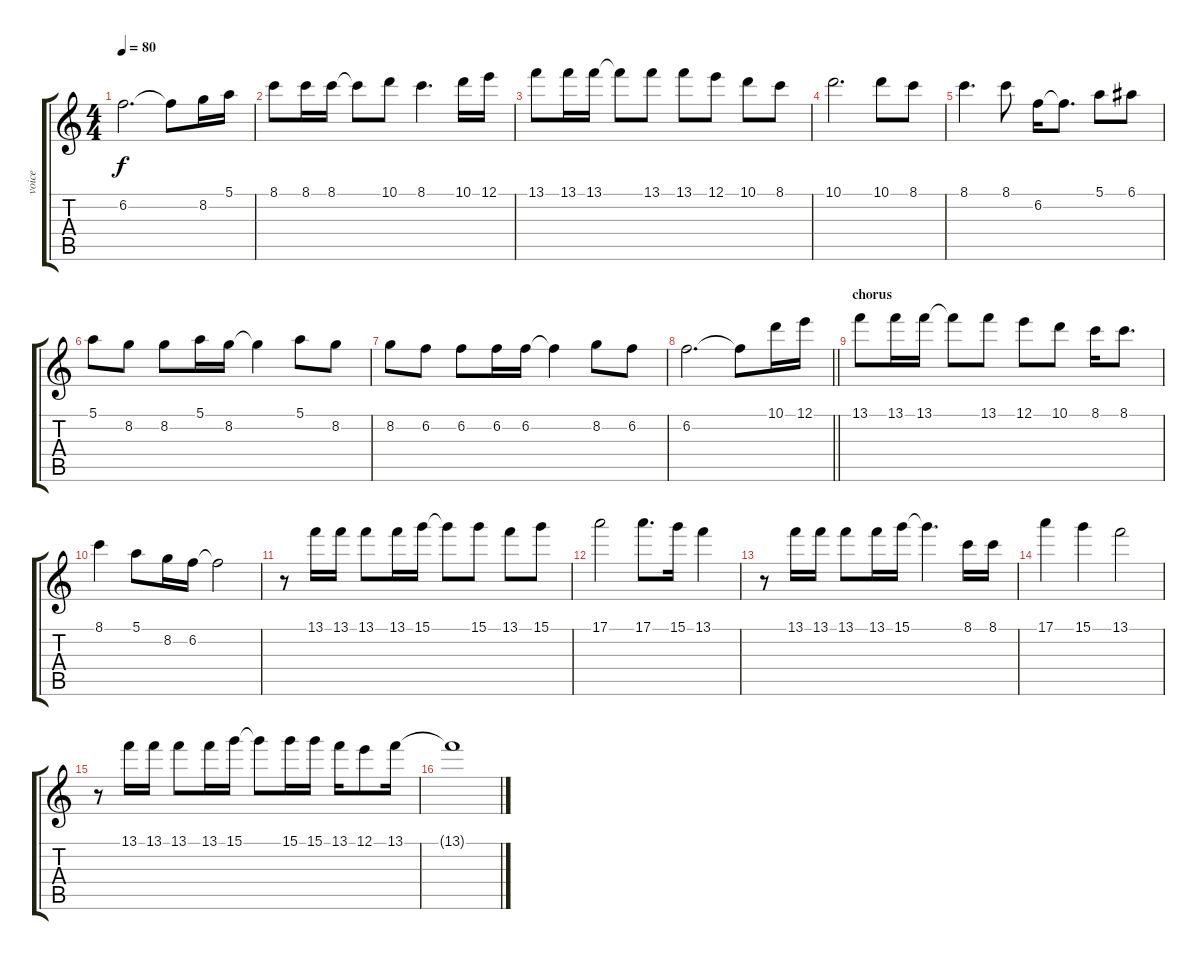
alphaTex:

\track ("voice" "voice") {instrument acousticguitarnylon}
\staff {score tabs}
\tuning (E4 B3 G3 D3 A2 E2) {hide}
\ts (4 4)
\tempo 80
\clef g2
\ks c
6.2.2{d dy f} 6.2{t}.8 8.2.16 5.1.16 |
8.1.8 8.1.16 8.1.16 8.1{t}.8 10.1.8 8.1.4{d} 10.1.16 12.1.16 |
13.1.8 13.1.16 13.1.16 13.1{t}.8 13.1.8 13.1.8 12.1.8 10.1.8 8.1.8 |
10.1.2{d} 10.1.8 8.1.8 |
8.1.4{d} 8.1.8 6.2.16 6.2{t}.8{d} 5.1.8 6.1.8 |
5.1.8 8.2.8 8.2.8 5.1.16 8.2.16 8.2{t}.4 5.1.8 8.2.8 |
8.2.8 6.2.8 6.2.8 6.2.16 6.2.16 6.2{t}.4 8.2.8 6.2.8 |
\barLineRight lightlight
6.2.2{d} 6.2{t}.8 10.1.16 12.1.16 |
\section ("" "chorus")
13.1.8 13.1.16 13.1.16 13.1{t}.8 13.1.8 12.1.8 10.1.8 8.1.16 8.1.8{d} |
8.1.4 5.1.8 8.2.16 6.2.16 6.2{t}.2 |
r.8 13.1.16 13.1.16 13.1.8 13.1.16 15.1.16 15.1{t}.8 15.1.8 13.1.8 15.1.8 |
17.1.2 17.1.8{d} 15.1.16 13.1.4 |
r.8 13.1.16 13.1.16 13.1.8 13.1.16 15.1.16 15.1{t}.4{d} 8.1.16 8.1.16 |
17.1.4 15.1.4 13.1.2 |
r.8 13.1.16 13.1.16 13.1.8 13.1.16 15.1.16 15.1{t}.8 15.1.16 15.1.16 13.1.16 12.1.8 13.1.16 |
13.1{t}.1
